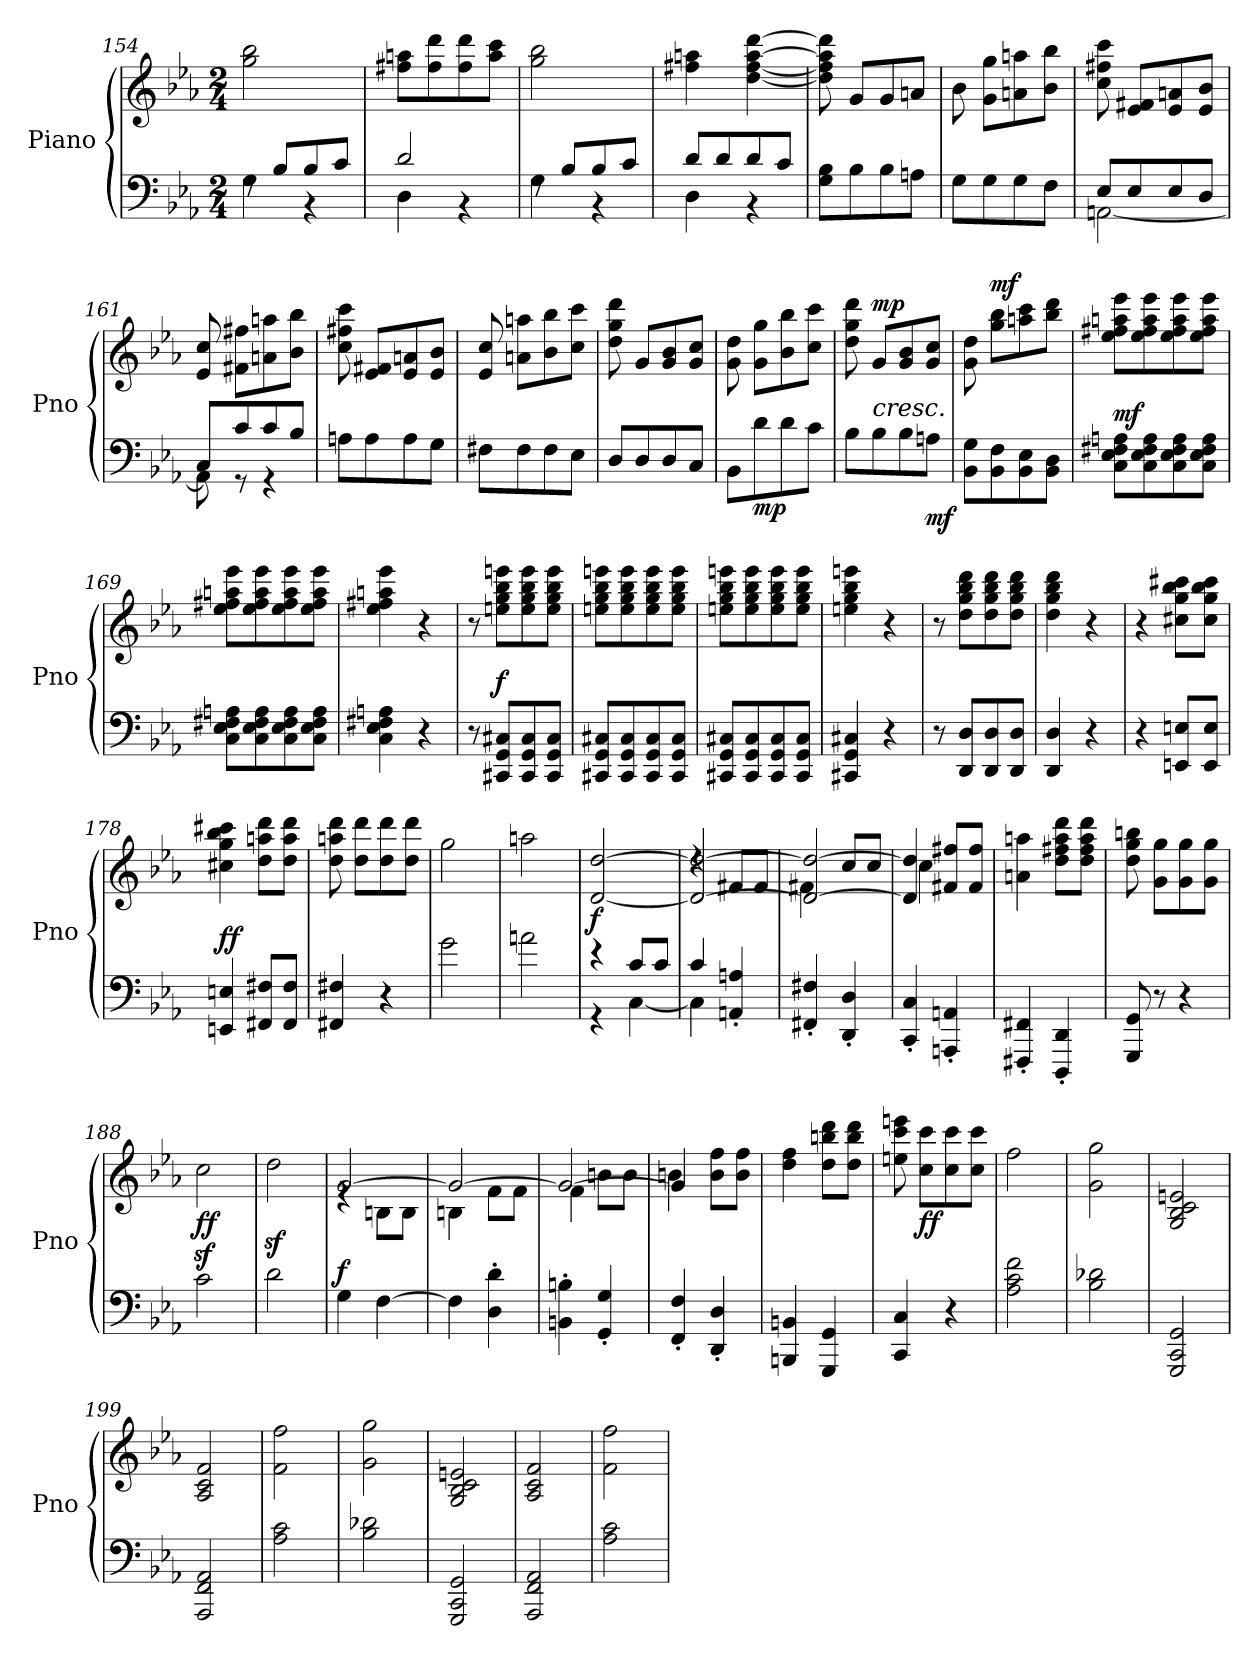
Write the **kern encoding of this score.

**kern	**kern	**dynam
*part1	*part1	*part1
*staff2	*staff1	*staff1/2
*I"Piano	*	*
*I'Pno	*	*
*clefF4	*clefG2	*
*k[b-e-a-]	*k[b-e-a-]	*
*M2/4	*M2/4	*
=154	=154	=154
*^	*	*
8rF	4G\	2gg\ 2bb-\	.
8B-/L	.	.	.
8B-/	4r	.	.
8c/J	.	.	.
=155	=155	=155	=155
2d/	4D\	8ff#X\ 8aan\L	.
.	.	8ff#\ 8ddd\	.
.	4r	8ff#\ 8ddd\	.
.	.	8aa\ 8ccc\J	.
=156	=156	=156	=156
8rF	4G\	2gg\ 2bb-\	.
8B-/L	.	.	.
8B-/	4r	.	.
8c/J	.	.	.
=157	=157	=157	=157
8d/L	4D\	4ff#X\ 4aan\	.
8d/	.	.	.
8d/	4r	[4dd\ [4ff#\ [4aa\ [4ddd\	.
8c/J	.	.	.
*v	*v	*	*
=158	=158	=158
8G\ 8B-\L	8dd\] 8ff#\] 8aa\] 8ddd\]	.
8B-\	8g/L	.
8B-\	8g/	.
8An\J	8an/J	.
=159	=159	=159
8G\L	8b-\	.
8G\	8g\ 8gg\L	.
8G\	8an\ 8aan\	.
8F\J	8b-\ 8bb-\J	.
=160	=160	=160
*^	*	*
8E-/L	[2AAn\	8cc\ 8ff#X\ 8ccc\	.
8E-/	.	8e-/ 8f#X/L	.
8E-/	.	8e-/ 8an/	.
8D/J	.	8e-/ 8b-/J	.
!!LO:LB:g=z
=161	=161	=161	=161
8C/L	8AA\]	8e-/ 8cc/	.
8c/	8r	8f#X\ 8ff#X\L	.
8c/	4r	8an\ 8aan\	.
8B-/J	.	8b-\ 8bb-\J	.
*v	*v	*	*
=162	=162	=162
8An\L	8cc\ 8ff#X\ 8ccc\	.
8A\	8e-/ 8f#X/L	.
8A\	8e-/ 8an/	.
8G\J	8e-/ 8b-/J	.
=163	=163	=163
8F#X\L	8e-/ 8cc/	.
8F#\	8an\ 8aan\L	.
8F#\	8b-\ 8bb-\	.
8E-\J	8cc\ 8ccc\J	.
=164	=164	=164
8D/L	8dd\ 8gg\ 8ddd\	.
8D/	8g/L	.
8D/	8g/ 8b-/	.
8C/J	8g/ 8cc/J	.
=165	=165	=165
8BB-\L	8g\ 8dd\	.
!	!	!LO:DY:b=2
8d\	8g\ 8gg\L	mp
8d\	8b-\ 8bb-\	.
8c\J	8cc\ 8ccc\J	.
!!LO:PB:g=z
=166	=166	=166
8B-\L	8dd\ 8gg\ 8ddd\	.
!LO:TX:a:i:t=cresc.	!	!
!	!	!LO:DY:a
8B-\	8g/L	mp
8B-\	8g/ 8b-/	.
!	!	!LO:DY:b=2
8An\J	8g/ 8cc/J	mf
=167	=167	=167
8BB-\ 8G\L	8g\ 8dd\	.
!	!	!LO:DY:a
8BB-\ 8F\	8gg\ 8bb-\L	mf
8BB-\ 8E-\	8aan\ 8ccc\	.
8BB-\ 8D\J	8bb-\ 8ddd\J	.
=168	=168	=168
!	!	!LO:DY:a=2
8C\ 8E-\ 8F#X\ 8An\L	8ee-\ 8ff#X\ 8aan\ 8eee-\L	mf
8C\ 8E-\ 8F#\ 8A\	8ee-\ 8ff#\ 8aa\ 8eee-\	.
8C\ 8E-\ 8F#\ 8A\	8ee-\ 8ff#\ 8aa\ 8eee-\	.
8C\ 8E-\ 8F#\ 8A\J	8ee-\ 8ff#\ 8aa\ 8eee-\J	.
=169	=169	=169
8C\ 8E-\ 8F#X\ 8An\L	8ee-\ 8ff#X\ 8aan\ 8eee-\L	.
8C\ 8E-\ 8F#\ 8A\	8ee-\ 8ff#\ 8aa\ 8eee-\	.
8C\ 8E-\ 8F#\ 8A\	8ee-\ 8ff#\ 8aa\ 8eee-\	.
8C\ 8E-\ 8F#\ 8A\J	8ee-\ 8ff#\ 8aa\ 8eee-\J	.
=170	=170	=170
4C\ 4E-\ 4F#X\ 4An\	4ee-\ 4ff#X\ 4aan\ 4eee-\	.
4r	4r	.
!!LO:LB:g=z
=171	=171	=171
8r	8r	.
!	!	!LO:DY:a=2
8CC#X/ 8GG/ 8C#X/L	8een\ 8gg\ 8bb-\ 8eeen\L	f
8CC#/ 8GG/ 8C#/	8ee\ 8gg\ 8bb-\ 8eee\	.
8CC#/ 8GG/ 8C#/J	8ee\ 8gg\ 8bb-\ 8eee\J	.
=172	=172	=172
8CC#X/ 8GG/ 8C#X/L	8een\ 8gg\ 8bb-\ 8eeen\L	.
8CC#/ 8GG/ 8C#/	8ee\ 8gg\ 8bb-\ 8eee\	.
8CC#/ 8GG/ 8C#/	8ee\ 8gg\ 8bb-\ 8eee\	.
8CC#/ 8GG/ 8C#/J	8ee\ 8gg\ 8bb-\ 8eee\J	.
=173	=173	=173
8CC#X/ 8GG/ 8C#X/L	8een\ 8gg\ 8bb-\ 8eeen\L	.
8CC#/ 8GG/ 8C#/	8ee\ 8gg\ 8bb-\ 8eee\	.
8CC#/ 8GG/ 8C#/	8ee\ 8gg\ 8bb-\ 8eee\	.
8CC#/ 8GG/ 8C#/J	8ee\ 8gg\ 8bb-\ 8eee\J	.
=174	=174	=174
4CC#X/ 4GG/ 4C#X/	4een\ 4gg\ 4bb-\ 4eeen\	.
4r	4r	.
!!LO:LB:g=z
=175	=175	=175
8r	8r	.
8DD/ 8D/L	8dd\ 8gg\ 8bb-\ 8ddd\L	.
8DD/ 8D/	8dd\ 8gg\ 8bb-\ 8ddd\	.
8DD/ 8D/J	8dd\ 8gg\ 8bb-\ 8ddd\J	.
=176	=176	=176
4DD/ 4D/	4dd\ 4gg\ 4bb-\ 4ddd\	.
4r	4r	.
=177	=177	=177
4r	4r	.
8EEn/ 8En/L	8cc#X\ 8gg\ 8bb-\ 8ccc#X\L	.
8EE/ 8E/J	8cc#\ 8gg\ 8bb-\ 8ccc#\J	.
=178	=178	=178
!	!	!LO:DY:a=2
4EEn/ 4En/	4cc#X\ 4gg\ 4bb-\ 4ccc#X\	ff
8FF#X/ 8F#X/L	8dd\ 8aan\ 8ddd\L	.
8FF#/ 8F#/J	8dd\ 8aa\ 8ddd\J	.
=179	=179	=179
4FF#X/ 4F#X/	8dd\ 8aan\ 8ddd\	.
.	8dd\ 8ddd\L	.
4r	8dd\ 8ddd\	.
.	8dd\ 8ddd\J	.
!!LO:LB:g=z
=180	=180	=180
2g\	2gg\	.
=181	=181	=181
2an\	2aan\	.
=182	=182	=182
*^	*	*
!	!	!	!LO:DY:a=2
4r	4r	[2d/ [2dd/	f
8c/L	[4C\	.	.
8c/J	.	.	.
=183	=183	=183	=183
*	*	*^	*
4c/	4C\]	2d/_ 2dd/_	4rdd	.
4AAn/' 4An/'	4ryy	.	8f#X/L	.
.	.	.	8f#/J	.
*v	*v	*	*	*
=184	=184	=184	=184
4FF#X/' 4F#X/'	2d/_ 2dd/_	4f#X\	.
4DD/' 4D/'	.	8cc/L	.
.	.	8cc/J	.
=185	=185	=185	=185
4CC/' 4C/'	4d/] 4dd/]	4cc\	.
4AAAn/' 4AAn/'	8f#X/ 8ff#X/L	4ryy	.
.	8f#/ 8ff#/J	.	.
*	*v	*v	*
=186	=186	=186
4FFF#X/' 4FF#X/'	4an\ 4aan\	.
4DDD/' 4DD/'	8dd\ 8ff#X\ 8aa\ 8ddd\L	.
.	8dd\ 8ff#\ 8aa\ 8ddd\J	.
=187	=187	=187
8GGG/ 8GG/	8dd\ 8gg\ 8bbn\	.
8r	8g\ 8gg\L	.
4r	8g\ 8gg\	.
.	8g\ 8gg\J	.
=188	=188	=188
!	!	!LO:DY:b
2c\	2ccz<\	ff
!!LO:LB:g=z
=189	=189	=189
2d\	2ddz<\	.
=190	=190	=190
*	*^	*
!	!	!	!LO:DY:a=2
4G\	[2g/	4re	f
[4F\	.	8Bn\L	.
.	.	8B\J	.
=191	=191	=191	=191
4F\]	2g/_	4Bn\	.
4D\' 4d\'	.	8f\L	.
.	.	8f\J	.
=192	=192	=192	=192
4BBn\' 4Bn\'	2g/_	4f\	.
4GG/' 4G/'	.	8bn\L	.
.	.	8b\J	.
=193	=193	=193	=193
4FF/' 4F/'	4g/]	4bn\	.
4DD/' 4D/'	8b\ 8ff\L	4ryy	.
.	8b\ 8ff\J	.	.
*	*v	*v	*
=194	=194	=194
4BBBn/ 4BBn/	4dd\ 4ff\	.
4GGG/ 4GG/	8dd\ 8bbn\ 8ddd\L	.
.	8dd\ 8bb\ 8ddd\J	.
=195	=195	=195
4CC/ 4C/	8een\ 8ccc\ 8eeen\	.
!	!	!LO:DY:b
.	8cc\ 8ccc\L	ff
4r	8cc\ 8ccc\	.
.	8cc\ 8ccc\J	.
=196	=196	=196
2A-\ 2c\ 2f\	2ff\	.
=197	=197	=197
2B-\ 2d-X\	2g\ 2gg\	.
!!LO:PB:g=z
=198	=198	=198
2GGG/ 2CC/ 2GG/	2G/ 2B-/ 2c/ 2en/	.
=199	=199	=199
2AAA-/ 2FF/ 2AA-/	2A-/ 2c/ 2f/	.
=200	=200	=200
2A-\ 2c\	2f\ 2ff\	.
=201	=201	=201
2B-\ 2d-X\	2g\ 2gg\	.
=202	=202	=202
2GGG/ 2CC/ 2GG/	2G/ 2B-/ 2c/ 2en/	.
=203	=203	=203
2AAA-/ 2FF/ 2AA-/	2A-/ 2c/ 2f/	.
=204	=204	=204
2A-\ 2c\	2f\ 2ff\	.
=	=	=
*-	*-	*-
